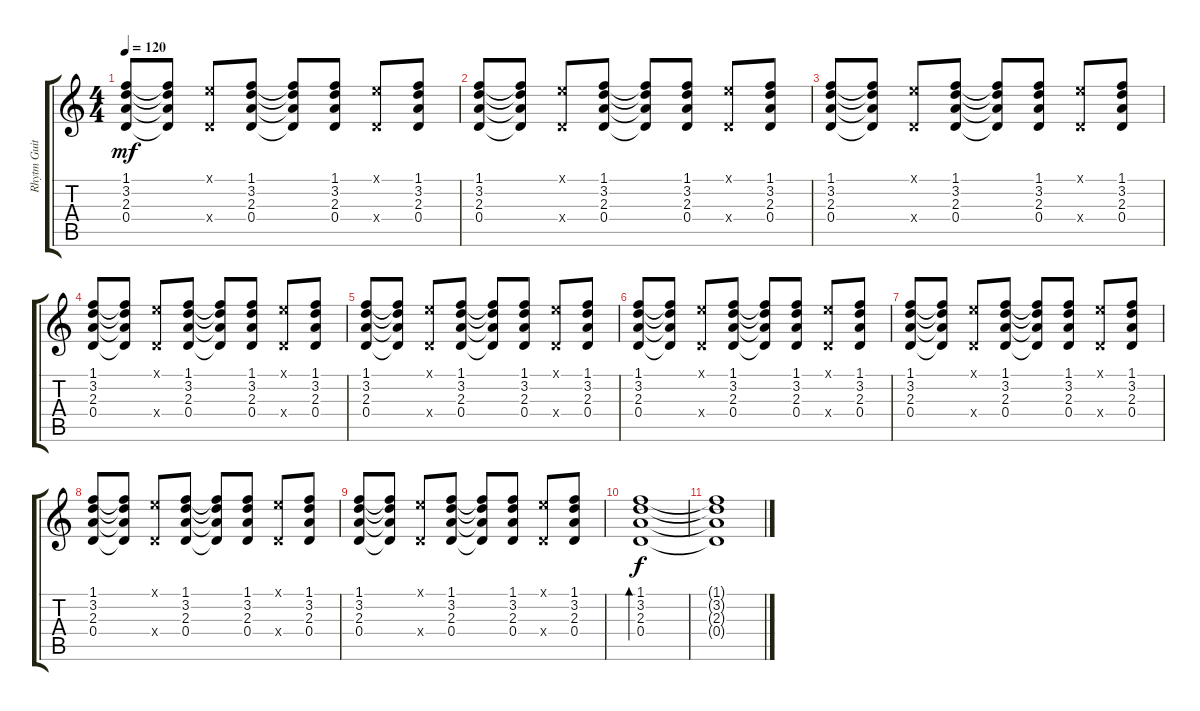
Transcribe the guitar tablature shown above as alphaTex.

\track ("Rhytm Guitar 2" "Rhytm Guit") {instrument acousticguitarsteel}
\staff {score tabs}
\tuning (E4 B3 G3 D3 A2 E2) {hide}
\ts (4 4)
\tempo 120
\clef g2
\ks c
(1.1 3.2 2.3 0.4).8{dy mf} (1.1{t} 3.2{t} 2.3{t} 0.4{t}).8 (0.1{x} 0.4{x}).8 (1.1 3.2 2.3 0.4).8 (1.1{t} 3.2{t} 2.3{t} 0.4{t}).8 (1.1 3.2 2.3 0.4).8 (0.1{x} 0.4{x}).8 (1.1 3.2 2.3 0.4).8 |
(1.1 3.2 2.3 0.4).8 (1.1{t} 3.2{t} 2.3{t} 0.4{t}).8 (0.1{x} 0.4{x}).8 (1.1 3.2 2.3 0.4).8 (1.1{t} 3.2{t} 2.3{t} 0.4{t}).8 (1.1 3.2 2.3 0.4).8 (0.1{x} 0.4{x}).8 (1.1 3.2 2.3 0.4).8 |
(1.1 3.2 2.3 0.4).8 (1.1{t} 3.2{t} 2.3{t} 0.4{t}).8 (0.1{x} 0.4{x}).8 (1.1 3.2 2.3 0.4).8 (1.1{t} 3.2{t} 2.3{t} 0.4{t}).8 (1.1 3.2 2.3 0.4).8 (0.1{x} 0.4{x}).8 (1.1 3.2 2.3 0.4).8 |
(1.1 3.2 2.3 0.4).8 (1.1{t} 3.2{t} 2.3{t} 0.4{t}).8 (0.1{x} 0.4{x}).8 (1.1 3.2 2.3 0.4).8 (1.1{t} 3.2{t} 2.3{t} 0.4{t}).8 (1.1 3.2 2.3 0.4).8 (0.1{x} 0.4{x}).8 (1.1 3.2 2.3 0.4).8 |
(1.1 3.2 2.3 0.4).8 (1.1{t} 3.2{t} 2.3{t} 0.4{t}).8 (0.1{x} 0.4{x}).8 (1.1 3.2 2.3 0.4).8 (1.1{t} 3.2{t} 2.3{t} 0.4{t}).8 (1.1 3.2 2.3 0.4).8 (0.1{x} 0.4{x}).8 (1.1 3.2 2.3 0.4).8 |
(1.1 3.2 2.3 0.4).8 (1.1{t} 3.2{t} 2.3{t} 0.4{t}).8 (0.1{x} 0.4{x}).8 (1.1 3.2 2.3 0.4).8 (1.1{t} 3.2{t} 2.3{t} 0.4{t}).8 (1.1 3.2 2.3 0.4).8 (0.1{x} 0.4{x}).8 (1.1 3.2 2.3 0.4).8 |
(1.1 3.2 2.3 0.4).8 (1.1{t} 3.2{t} 2.3{t} 0.4{t}).8 (0.1{x} 0.4{x}).8 (1.1 3.2 2.3 0.4).8 (1.1{t} 3.2{t} 2.3{t} 0.4{t}).8 (1.1 3.2 2.3 0.4).8 (0.1{x} 0.4{x}).8 (1.1 3.2 2.3 0.4).8 |
(1.1 3.2 2.3 0.4).8 (1.1{t} 3.2{t} 2.3{t} 0.4{t}).8 (0.1{x} 0.4{x}).8 (1.1 3.2 2.3 0.4).8 (1.1{t} 3.2{t} 2.3{t} 0.4{t}).8 (1.1 3.2 2.3 0.4).8 (0.1{x} 0.4{x}).8 (1.1 3.2 2.3 0.4).8 |
(1.1 3.2 2.3 0.4).8 (1.1{t} 3.2{t} 2.3{t} 0.4{t}).8 (0.1{x} 0.4{x}).8 (1.1 3.2 2.3 0.4).8 (1.1{t} 3.2{t} 2.3{t} 0.4{t}).8 (1.1 3.2 2.3 0.4).8 (0.1{x} 0.4{x}).8 (1.1 3.2 2.3 0.4).8 |
(1.1 3.2 2.3 0.4).1{bd 60 dy f} |
(1.1{t} 3.2{t} 2.3{t} 0.4{t}).1
